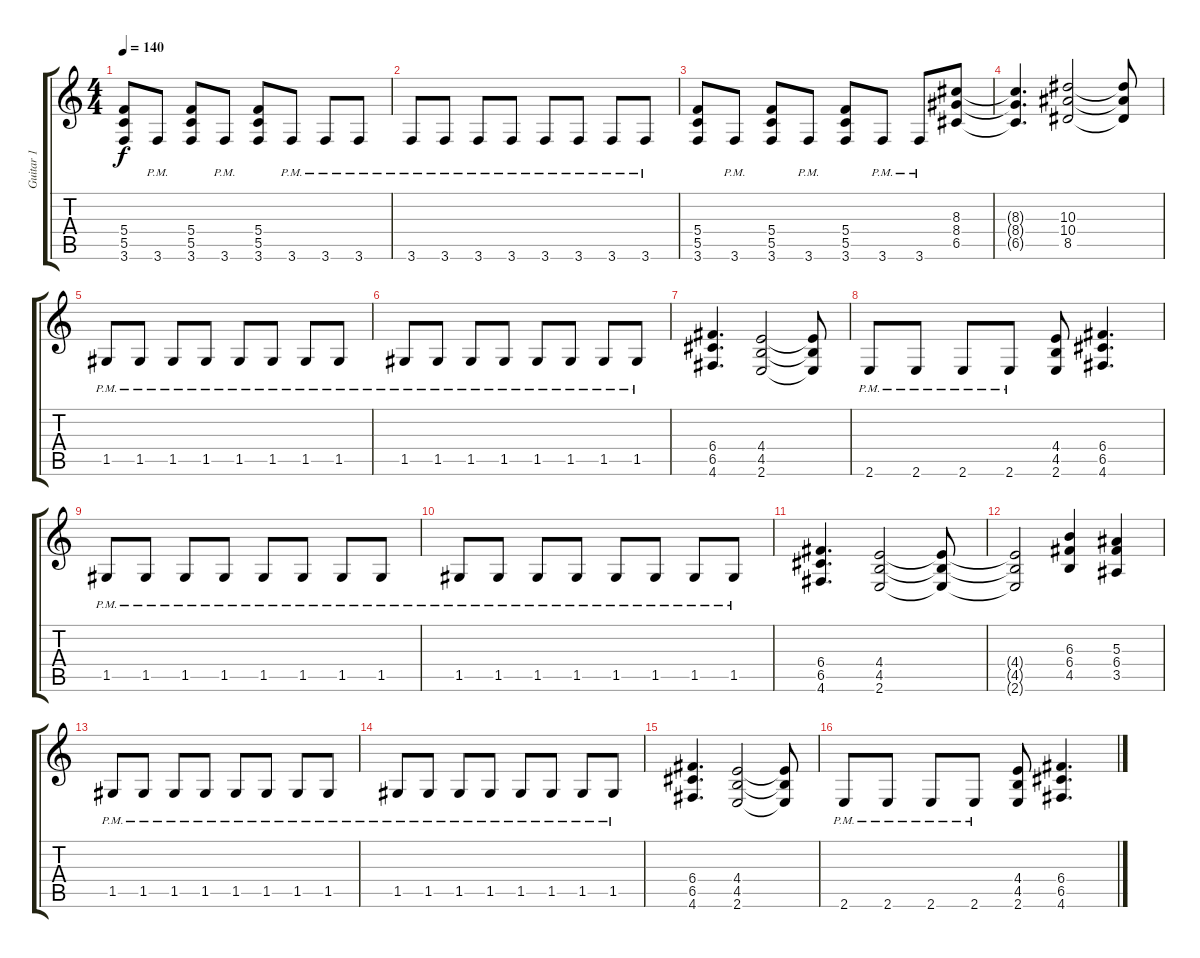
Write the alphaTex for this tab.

\track ("Guitar 1" "Guitar 1") {instrument distortionguitar}
\staff {score tabs}
\tuning (D4 A3 F3 C3 G2 D2) {hide}
\ts (4 4)
\tempo 140
\clef g2
\ks c
(5.4 5.5 3.6).8{dy f} 3.6{pm}.8 (5.4 5.5 3.6).8 3.6{pm}.8 (5.4 5.5 3.6).8 3.6{pm}.8 3.6{pm}.8 3.6{pm}.8 |
3.6{pm}.8 3.6{pm}.8 3.6{pm}.8 3.6{pm}.8 3.6{pm}.8 3.6{pm}.8 3.6{pm}.8 3.6{pm}.8 |
(5.4 5.5 3.6).8 3.6{pm}.8 (5.4 5.5 3.6).8 3.6{pm}.8 (5.4 5.5 3.6).8 3.6{pm}.8 3.6{pm}.8 (8.3 8.4 6.5).8 |
(8.3{t} 8.4{t} 6.5{t}).4{d} (10.3 10.4 8.5).2 (10.3{t} 10.4{t} 8.5{t}).8 |
1.5{pm}.8 1.5{pm}.8 1.5{pm}.8 1.5{pm}.8 1.5{pm}.8 1.5{pm}.8 1.5{pm}.8 1.5{pm}.8 |
1.5{pm}.8 1.5{pm}.8 1.5{pm}.8 1.5{pm}.8 1.5{pm}.8 1.5{pm}.8 1.5{pm}.8 1.5{pm}.8 |
(6.4 6.5 4.6).4{d} (4.4 4.5 2.6).2 (4.4{t} 4.5{t} 2.6{t}).8 |
2.6{pm}.8 2.6{pm}.8 2.6{pm}.8 2.6{pm}.8 (4.4 4.5 2.6).8 (6.4 6.5 4.6).4{d} |
1.5{pm}.8 1.5{pm}.8 1.5{pm}.8 1.5{pm}.8 1.5{pm}.8 1.5{pm}.8 1.5{pm}.8 1.5{pm}.8 |
1.5{pm}.8 1.5{pm}.8 1.5{pm}.8 1.5{pm}.8 1.5{pm}.8 1.5{pm}.8 1.5{pm}.8 1.5{pm}.8 |
(6.4 6.5 4.6).4{d} (4.4 4.5 2.6).2 (4.4{t} 4.5{t} 2.6{t}).8 |
(4.4{t} 4.5{t} 2.6{t}).2 (6.3 6.4 4.5).4 (5.3 6.4 3.5).4 |
1.5{pm}.8 1.5{pm}.8 1.5{pm}.8 1.5{pm}.8 1.5{pm}.8 1.5{pm}.8 1.5{pm}.8 1.5{pm}.8 |
1.5{pm}.8 1.5{pm}.8 1.5{pm}.8 1.5{pm}.8 1.5{pm}.8 1.5{pm}.8 1.5{pm}.8 1.5{pm}.8 |
(6.4 6.5 4.6).4{d} (4.4 4.5 2.6).2 (4.4{t} 4.5{t} 2.6{t}).8 |
2.6{pm}.8 2.6{pm}.8 2.6{pm}.8 2.6{pm}.8 (4.4 4.5 2.6).8 (6.4 6.5 4.6).4{d}
